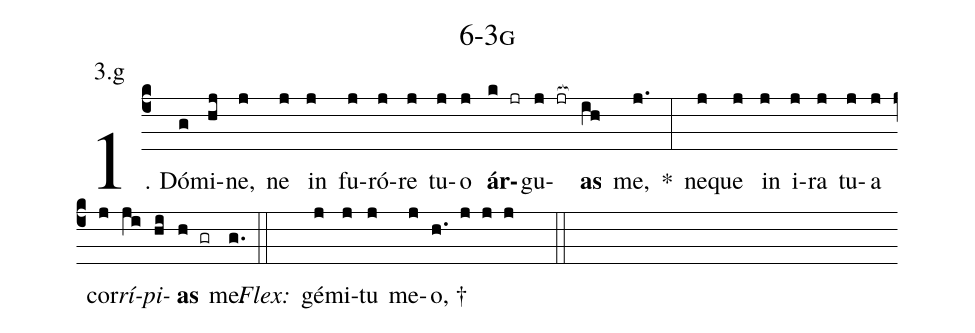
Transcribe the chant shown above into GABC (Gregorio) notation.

name: 6-3g;
annotation: 3.g;
%%
(c4)1. Dó(g)mi(hj)ne,(j) ne(j) in(j) fu(j)ró(j)re(j) tu(j)o(j) <b>ár</b>(k jr)gu(j jr[ocb:1{])<b>as</b>(ih[ocb:0}]) me,(j.) *(:) ne(j)que(j) in(j) i(j)ra(j) tu(j)a(j) cor(j)<i>rí</i>(ji)<i>pi</i>(hi)<b>as</b>(h gr) me.(g.) (::)
<i>Flex:</i>()  gé(j)mi(j)tu(j) me(j)o, †(h. j j j  ::)
